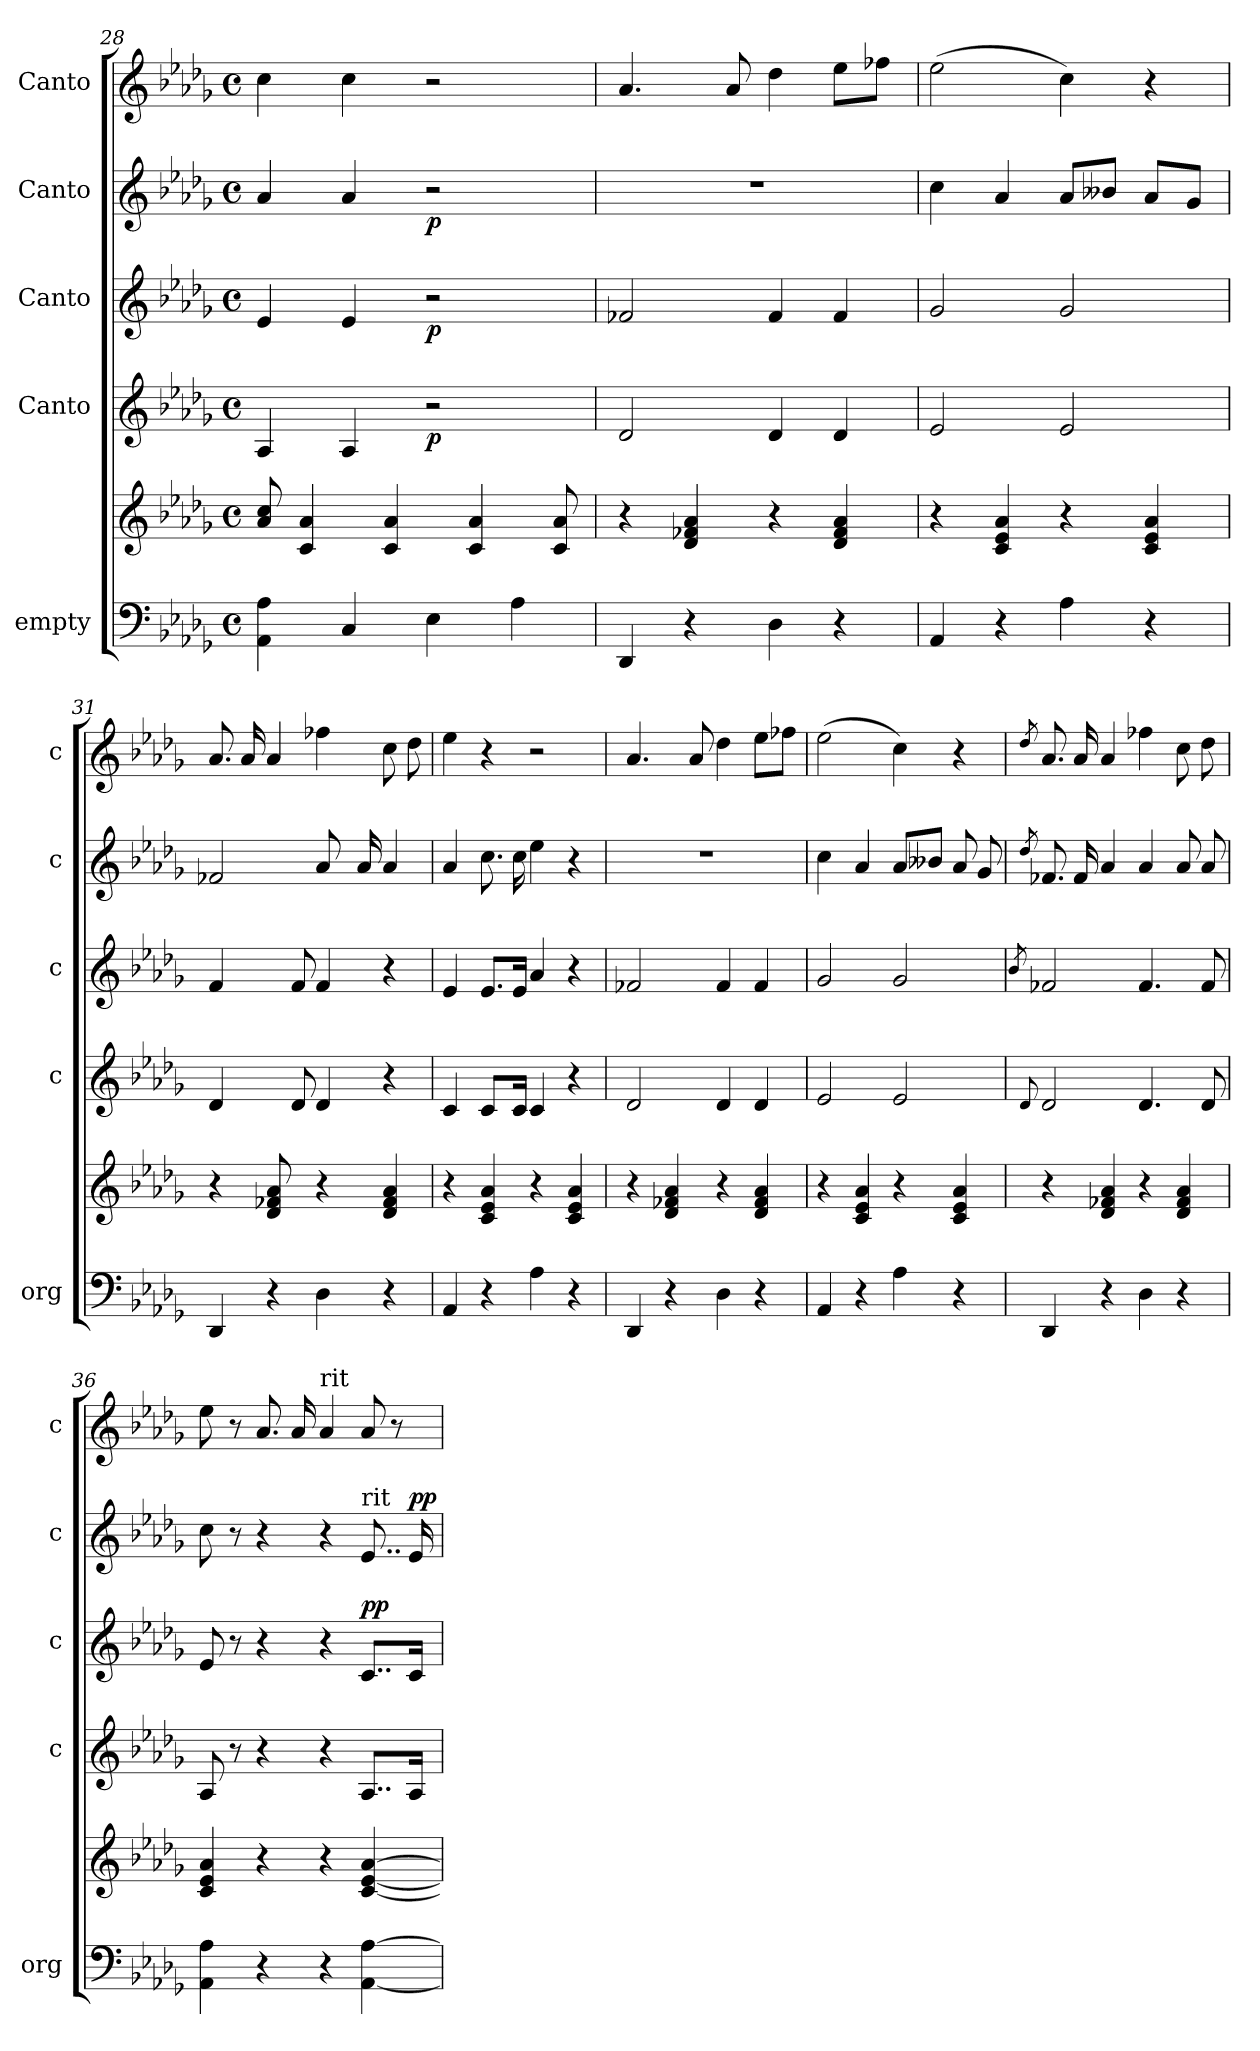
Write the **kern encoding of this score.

**kern	**kern	**kern	**dynam	**kern	**dynam	**kern	**dynam	**kern
*part5	*part5	*part4	*part4	*part3	*part3	*part2	*part2	*part1
*staff6	*staff5	*staff4	*staff4	*staff3	*staff3	*staff2	*staff2	*staff1
*I"empty	*	*I"Canto	*	*I"Canto	*	*I"Canto	*	*I"Canto
*I'org	*	*I'c	*	*I'c	*	*I'c	*	*I'c
*clefF4	*clefG2	*clefG2	*	*clefG2	*	*clefG2	*	*clefG2
*k[b-e-a-d-g-]	*k[b-e-a-d-g-]	*k[b-e-a-d-g-]	*	*k[b-e-a-d-g-]	*	*k[b-e-a-d-g-]	*	*k[b-e-a-d-g-]
*D-:	*D-:	*D-:	*	*D-:	*	*D-:	*	*D-:
*M4/4	*M4/4	*M4/4	*	*M4/4	*	*M4/4	*	*M4/4
*met(c)	*met(c)	*met(c)	*	*met(c)	*	*met(c)	*	*met(c)
=28	=28	=28	=28	=28	=28	=28	=28	=28
4AA-\ 4A-\	8a-/ 8cc/	4A-/	.	4e-/	.	4a-/	.	4cc\
.	4c/ 4a-/	.	.	.	.	.	.	.
4C/	.	4A-/	.	4e-/	.	4a-/	.	4cc\
.	4c/ 4a-/	.	.	.	.	.	.	.
4E-\	.	2r	p	2r	p	2r	p	2r
.	4c/ 4a-/	.	.	.	.	.	.	.
4A-\	.	.	.	.	.	.	.	.
.	8c/ 8a-/	.	.	.	.	.	.	.
=29	=29	=29	=29	=29	=29	=29	=29	=29
4DD-/	4r	2d-/	.	2f-X/	.	1r	.	4.a-/
4r	4d-/ 4f-X/ 4a-/	.	.	.	.	.	.	.
.	.	.	.	.	.	.	.	8a-/
4D-\	4r	4d-/	.	4f-/	.	.	.	4dd-\
4r	4d-/ 4f-/ 4a-/	4d-/	.	4f-/	.	.	.	8ee-\L
.	.	.	.	.	.	.	.	8ff-X\J
=30	=30	=30	=30	=30	=30	=30	=30	=30
4AA-/	4r	2e-/	.	2g-/	.	4cc\	.	(2ee-\
4r	4c/ 4e-/ 4a-/	.	.	.	.	4a-/	.	.
4A-\	4r	2e-/	.	2g-/	.	8a-/L	.	4cc\)
.	.	.	.	.	.	8b--X/J	.	.
4r	4c/ 4e-/ 4a-/	.	.	.	.	8a-/L	.	4r
.	.	.	.	.	.	8g-/J	.	.
=31	=31	=31	=31	=31	=31	=31	=31	=31
4DD-/	4r	4d-/	.	4f/	.	2f-X/	.	8.a-/
.	.	.	.	.	.	.	.	16a-/
!	!LO:N:vis=8	!	!	!	!	!	!	!
4r	4d-/ 4f-X/ 4a-/	8ryy	.	8ryy	.	.	.	4a-/
.	.	8d-/	.	8f/	.	.	.	.
4D-\	4r	4d-/	.	4f/	.	8a-/	.	4ff-X\
.	.	.	.	.	.	16ryy	.	.
.	.	.	.	.	.	16a-/	.	.
4r	4d-/ 4f-/ 4a-/	4r	.	4r	.	4a-/	.	8cc\
.	.	.	.	.	.	.	.	8dd-\
=32	=32	=32	=32	=32	=32	=32	=32	=32
4AA-/	4r	4c/	.	4e-/	.	4a-/	.	4ee-\
!	!	!LO:N:vis=8	!	!	!	!	!	!
4r	4c/ 4e-/ 4a-/	8.c/L	.	8.e-/L	.	8.cc\	.	4r
.	.	16c/Jk	.	16e-/Jk	.	16cc\	.	.
4A-\	4r	4c/	.	4a-/	.	4ee-\	.	2r
4r	4c/ 4e-/ 4a-/	4r	.	4r	.	4r	.	.
=33	=33	=33	=33	=33	=33	=33	=33	=33
4DD-/	4r	2d-/	.	2f-X/	.	1r	.	4.a-/
4r	4d-/ 4f-X/ 4a-/	.	.	.	.	.	.	.
.	.	.	.	.	.	.	.	8a-/
4D-\	4r	4d-/	.	4f-/	.	.	.	4dd-\
4r	4d-/ 4f-/ 4a-/	4d-/	.	4f-/	.	.	.	8ee-\L
.	.	.	.	.	.	.	.	8ff-X\J
=34	=34	=34	=34	=34	=34	=34	=34	=34
4AA-/	4r	2e-/	.	2g-/	.	4cc\	.	(2ee-\
4r	4c/ 4e-/ 4a-/	.	.	.	.	4a-/	.	.
4A-\	4r	2e-/	.	2g-/	.	8a-/L	.	4cc\)
.	.	.	.	.	.	8b--X/J	.	.
4r	4c/ 4e-/ 4a-/	.	.	.	.	8a-/	.	4r
.	.	.	.	.	.	8g-/	.	.
=35	=35	=35	=35	=35	=35	=35	=35	=35
.	.	8qqd-/	.	8qb-/	.	8qdd-/	.	8qdd-/
4DD-/	4r	2d-/	.	2f-X/	.	8.f-X/	.	8.a-/
.	.	.	.	.	.	16f-/	.	16a-/
4r	4d-/ 4f-X/ 4a-/	.	.	.	.	4a-/	.	4a-/
4D-\	4r	4.d-/	.	4.f-/	.	4a-/	.	4ff-X\
4r	4d-/ 4f-/ 4a-/	.	.	.	.	8a-/	.	8cc\
.	.	8d-/	.	8f-/	.	8a-/	.	8dd-\
=36	=36	=36	=36	=36	=36	=36	=36	=36
4AA-\ 4A-\	4c/ 4e-/ 4a-/	8A-/	.	8e-/	.	8cc\	.	8ee-\
.	.	8r	.	8r	.	8r	.	8r
4r	4r	4r	.	4r	.	4r	.	8.a-/
.	.	.	.	.	.	.	.	16a-/
!	!	!	!	!	!	!	!	!LO:TX:a:t=rit
4r	4r	4r	.	4r	.	4r	.	4a-/
!	!	!	!	!	!	!LO:TX:a:t=rit	!	!
!	!	!LO:N:vis=8..	!	!LO:N:vis=8..	!LO:DY:a	!LO:N:vis=8..	!	!
[4AA-\ [4A-\	[4c/ [4e-/ [4a-/	8.A-/L	.	8.c/L	pp	8.e-/	.	8a-/
.	.	.	.	.	.	.	.	8r
!	!	!	!	!	!	!	!LO:DY:a	!
.	.	16A-/Jk	.	16c/Jk	.	16e-/	pp	.
=	=	=	=	=	=	=	=	=
*-	*-	*-	*-	*-	*-	*-	*-	*-
